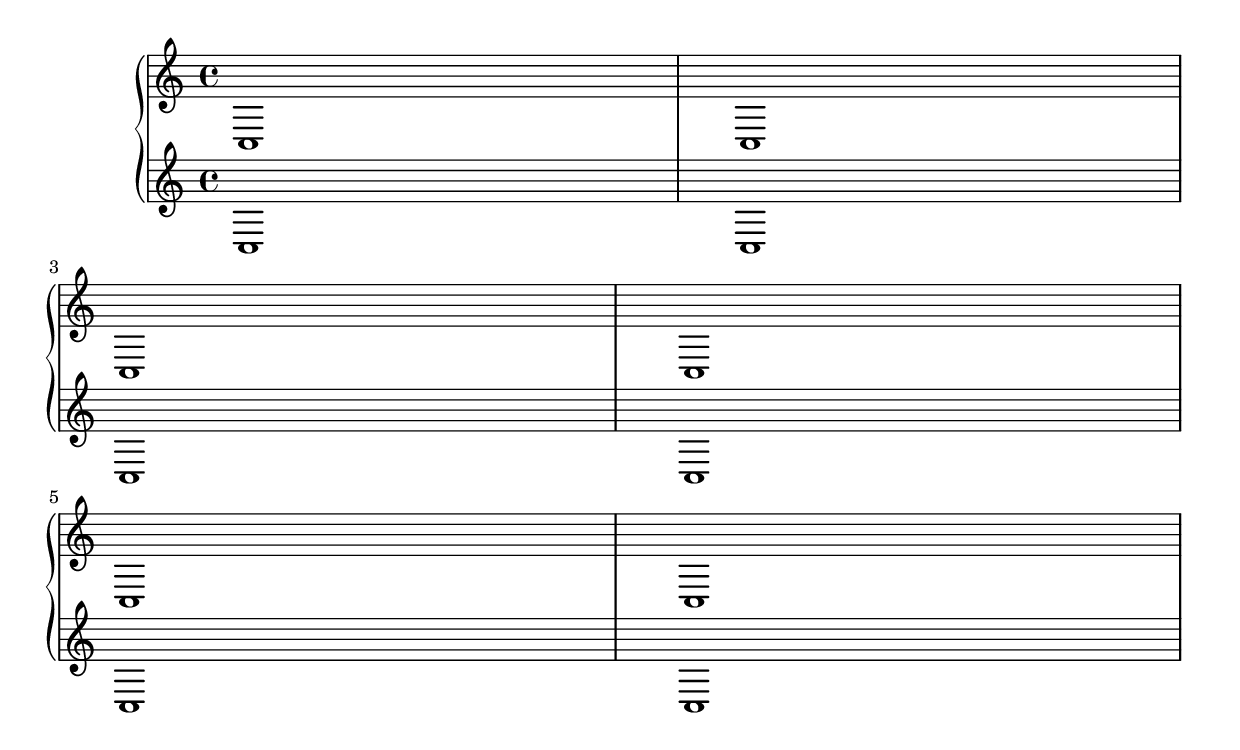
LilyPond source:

\version "2.10.0"

\header {

  texidoc = "System separators maybe defined as markups in the
@code{systemSeparator} field of the paper block. They are centered
between the boundary staffs of each system. "

}

\paper {
  systemSeparatorMarkup = \slashSeparator

}
foobar = \relative { c1 c \break c c  \break c c }
\book
{
  \score {
     \new GrandStaff <<
       \new Staff \foobar 
       \new Staff \foobar 
     >>
  }
}
